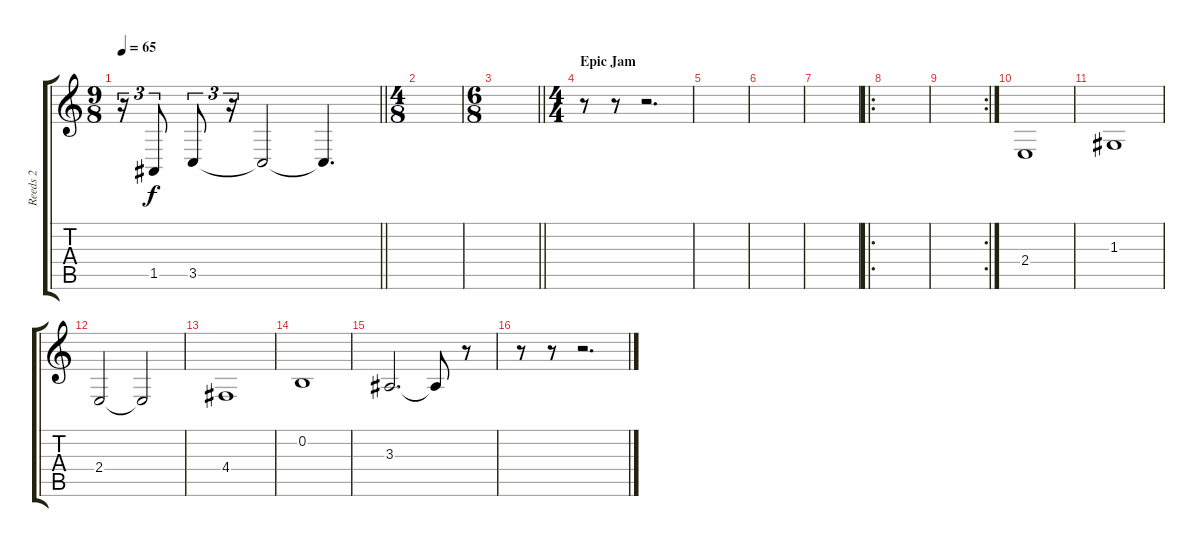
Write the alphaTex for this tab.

\track ("Reeds 2" "Reeds 2") {instrument bassoon}
\staff {score tabs}
\tuning (E4 B3 G3 D3 A2 E2) {hide}
\ts (9 8)
\tempo 65
\clef g2
\barLineRight lightlight
\ks c
r.16{tu (3 2) dy f} 1.5.8{tu (3 2)} 3.5.8{tu (3 2)} r.16{tu (3 2)} 3.5{t}.2 3.5{t}.4{d} |
\ts (4 8)
|
\ts (6 8)
\barLineRight lightlight
|
\ts (4 4)
\section ("" "Epic Jam")
r.8 r.8 r.2{d} |
|
|
|
\ro
|
\rc 2
|
2.4.1 |
1.3.1 |
2.4.2 2.4{t}.2 |
4.4.1 |
0.2.1 |
3.3.2{d} 3.3{t}.8 r.8 |
r.8 r.8 r.2{d}
